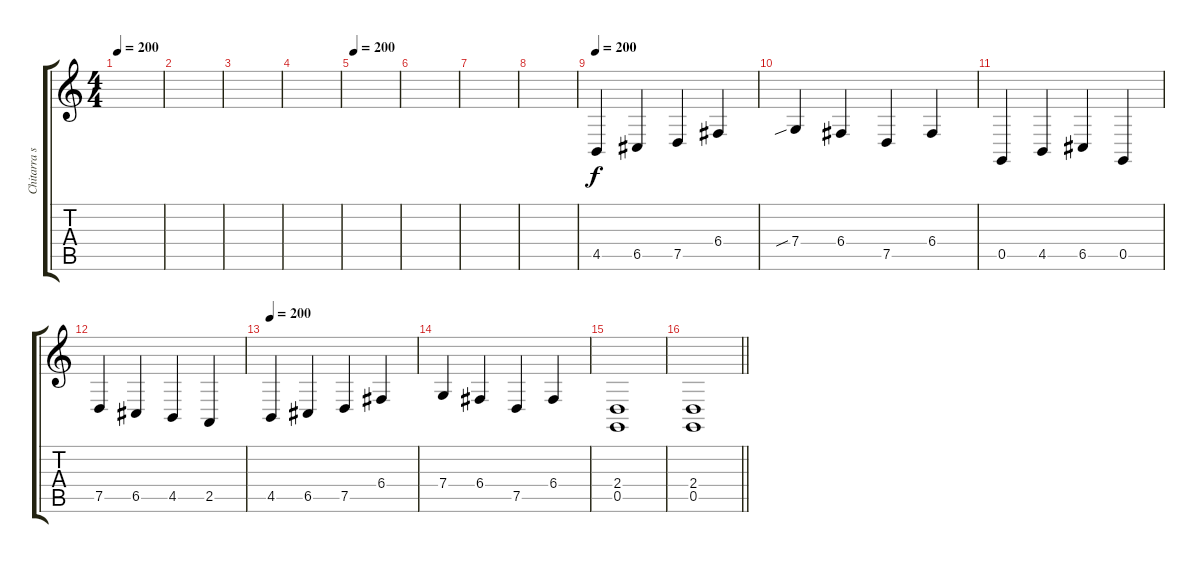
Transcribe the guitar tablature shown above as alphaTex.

\track ("Chitarra solo" "Chitarra s") {instrument acousticgrandpiano}
\staff {score tabs}
\tuning (D4 A3 F3 C3 G2 D2) {hide}
\ts (4 4)
\tempo 200
\clef g2
\ks c
|
|
|
|
\tempo 200
|
|
|
|
\tempo 200
4.5.4 6.5.4 7.5.4 6.4.4 |
7.4{sib}.4 6.4.4 7.5.4 6.4.4 |
0.5.4 4.5.4 6.5.4 0.5.4 |
7.5.4 6.5.4 4.5.4 2.5.4 |
\tempo 200
4.5.4 6.5.4 7.5.4 6.4.4 |
7.4.4 6.4.4 7.5.4 6.4.4 |
(2.4 0.5).1 |
\barLineRight lightlight
(2.4 0.5).1
